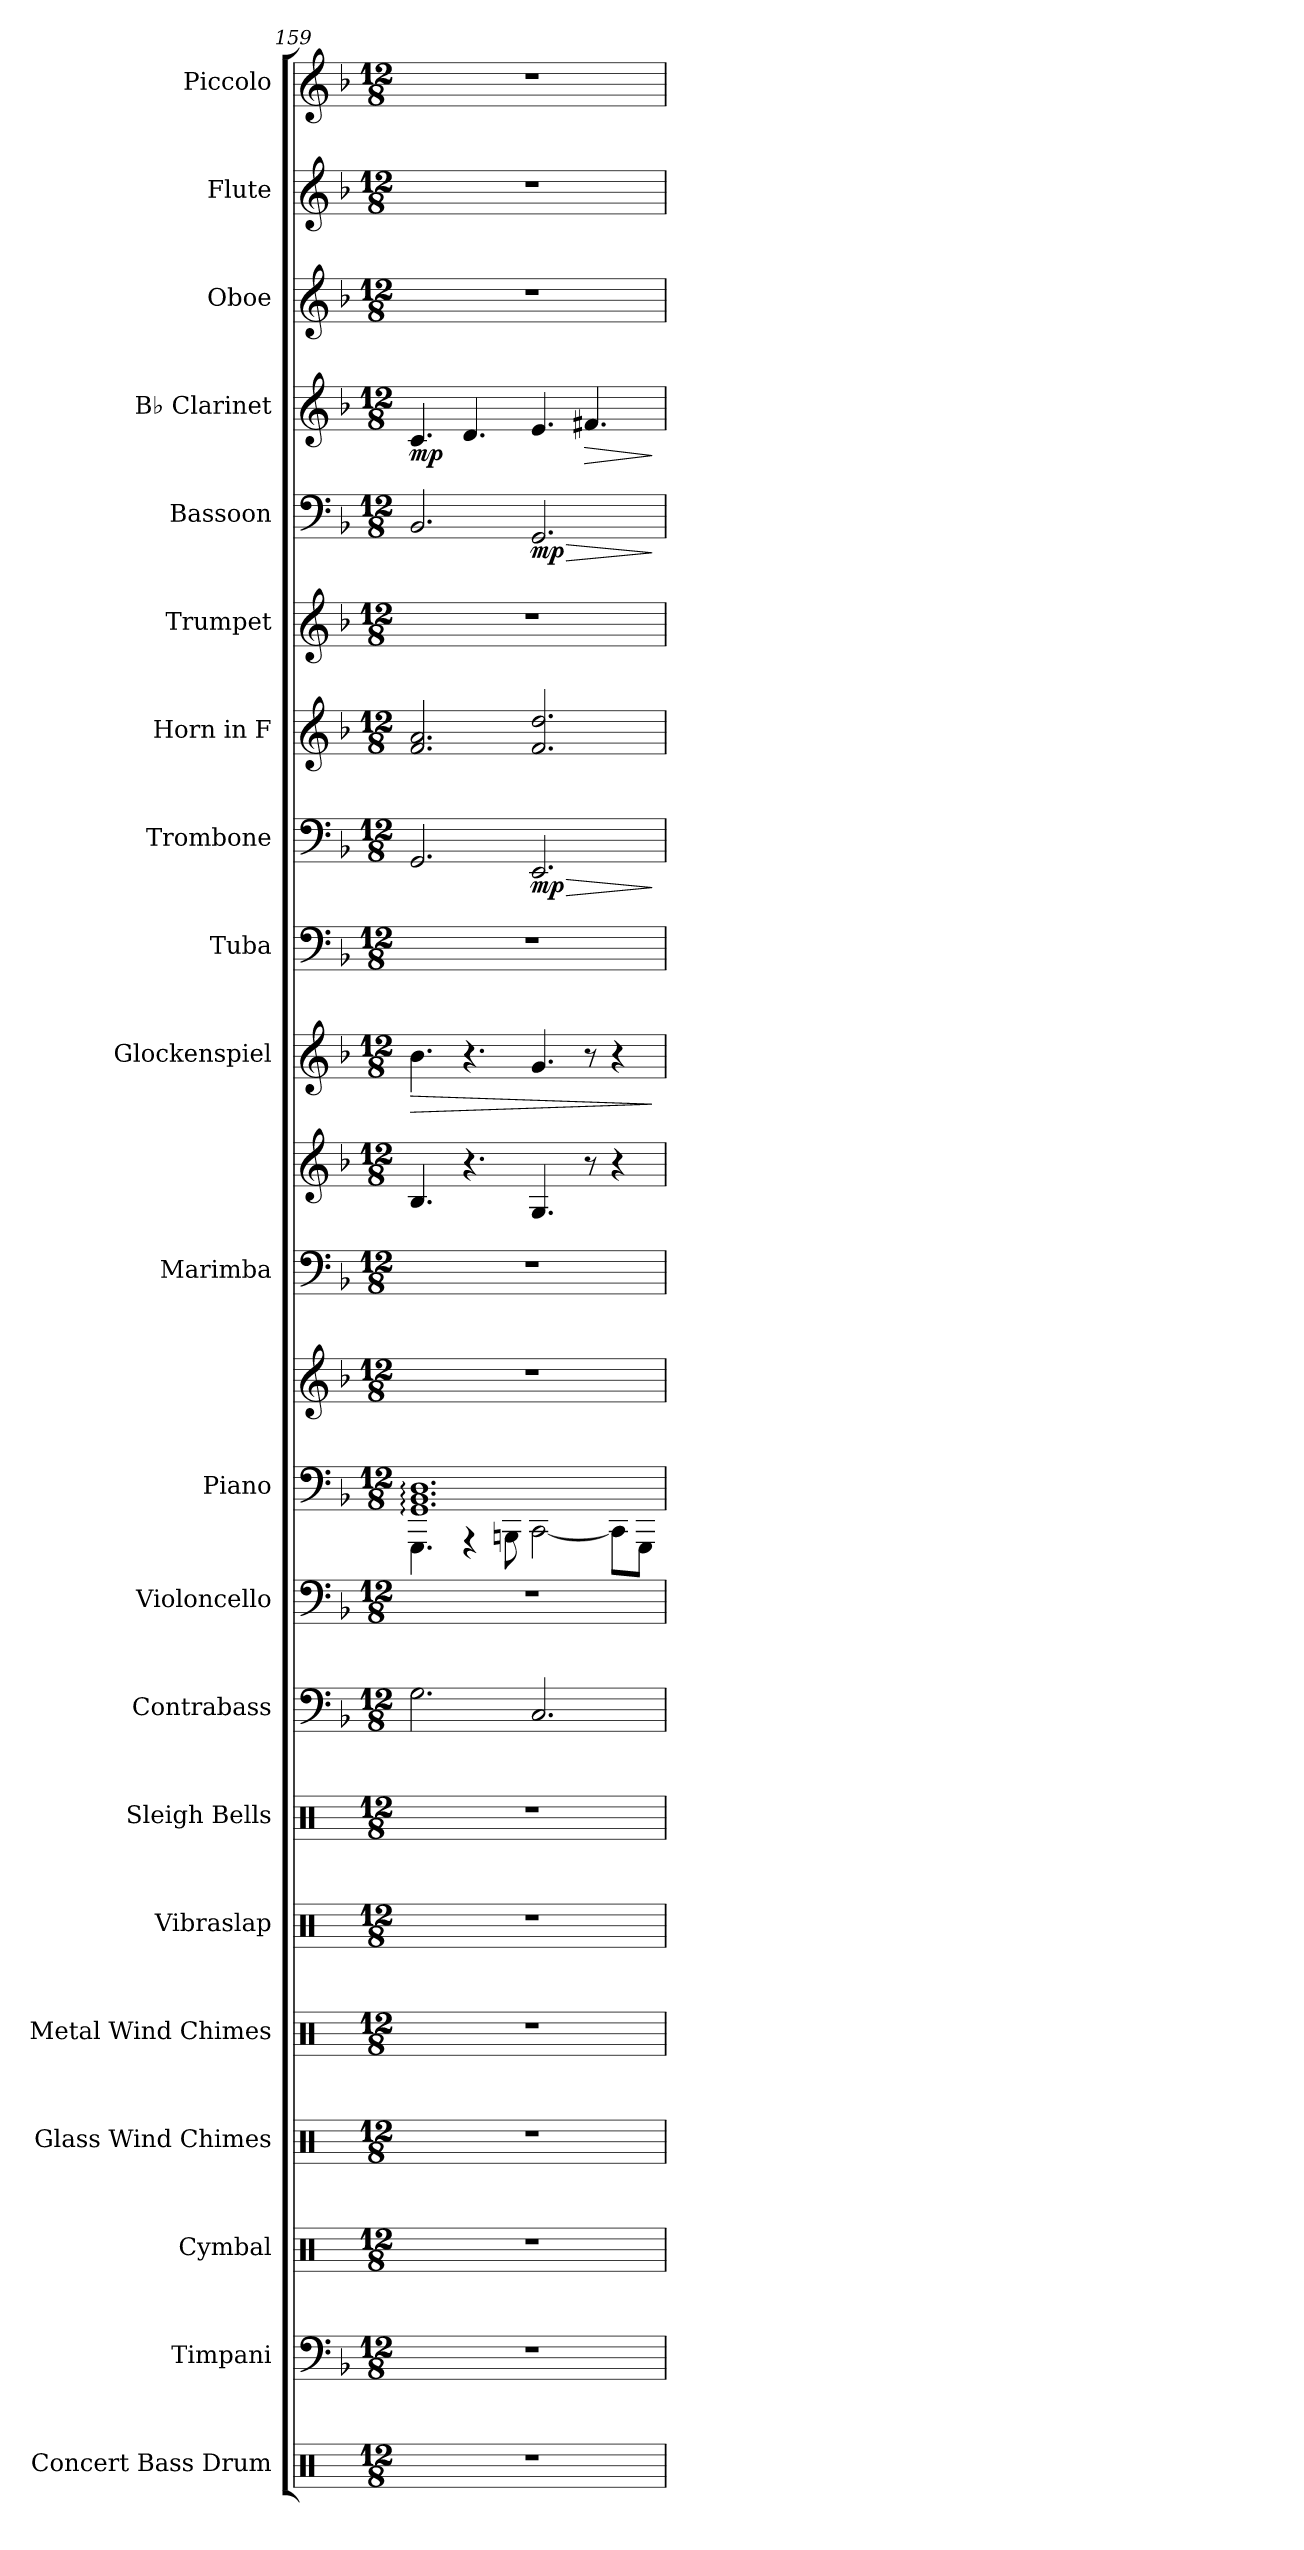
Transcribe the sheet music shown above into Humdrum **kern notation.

**kern	**kern	**kern	**kern	**kern	**kern	**kern	**kern	**kern	**kern	**kern	**kern	**kern	**kern	**dynam	**kern	**dynam	**kern	**dynam	**kern	**kern	**kern	**dynam	**kern	**dynam	**kern	**kern	**kern
*part21	*part20	*part19	*part18	*part17	*part16	*part15	*part14	*part13	*part12	*part12	*part11	*part11	*part10	*part10	*part9	*part9	*part8	*part8	*part7	*part6	*part5	*part5	*part4	*part4	*part3	*part2	*part1
*staff23	*staff22	*staff21	*staff20	*staff19	*staff18	*staff17	*staff16	*staff15	*staff14	*staff13	*staff12	*staff11	*staff10	*staff10	*staff9	*staff9	*staff8	*staff8	*staff7	*staff6	*staff5	*staff5	*staff4	*staff4	*staff3	*staff2	*staff1
*I"Concert Bass Drum	*I"Timpani	*I"Cymbal	*I"Glass Wind Chimes	*I"Metal Wind Chimes	*I"Vibraslap	*I"Sleigh Bells	*I"Contrabass	*I"Violoncello	*I"Piano	*	*I"Marimba	*	*I"Glockenspiel	*	*I"Tuba	*	*I"Trombone	*	*I"Horn in F	*I"Trumpet	*I"Bassoon	*	*I"B♭ Clarinet	*	*I"Oboe	*I"Flute	*I"Piccolo
*I'Con. BD	*I'Timp.	*I'Cym.	*I'Gl. Wn Ch.	*I'Met. Wn Ch.	*I'Vibslp.	*I'Sle. Be.	*I'Cb.	*I'Vc.	*I'Pno.	*	*I'Mrm.	*	*I'Glock.	*	*I'Tba.	*	*I'Tbn.	*	*	*I'Tpt.	*I'Bsn.	*	*I'B♭ Cl.	*	*I'Ob.	*I'Fl.	*I'Picc.
*clefX	*clefF4	*clefX	*clefX	*clefX	*clefX	*clefX	*clefF4	*clefF4	*clefF4	*clefG2	*clefF4	*clefG2	*clefG2	*	*clefF4	*	*clefF4	*	*clefG2	*clefG2	*clefF4	*	*clefG2	*	*clefG2	*clefG2	*clefG2
*	*	*	*	*	*	*	*ITrd7c12	*	*	*	*	*	*ITrd-14c-24	*	*	*	*	*	*ITrd4c7	*ITrd1c2	*	*	*ITrd1c2	*	*	*	*ITrd-7c-12
*k[]	*k[b-]	*k[]	*k[]	*k[]	*k[]	*k[]	*k[b-]	*k[b-]	*k[b-]	*k[b-]	*k[b-]	*k[b-]	*k[b-]	*	*k[b-]	*	*k[b-]	*	*k[b-e-]	*k[b-e-a-]	*k[b-]	*	*k[b-e-a-]	*	*k[b-]	*k[b-]	*k[b-]
*M12/8	*M12/8	*M12/8	*M12/8	*M12/8	*M12/8	*M12/8	*M12/8	*M12/8	*M12/8	*M12/8	*M12/8	*M12/8	*M12/8	*	*M12/8	*	*M12/8	*	*M12/8	*M12/8	*M12/8	*	*M12/8	*	*M12/8	*M12/8	*M12/8
=159	=159	=159	=159	=159	=159	=159	=159	=159	=159	=159	=159	=159	=159	=159	=159	=159	=159	=159	=159	=159	=159	=159	=159	=159	=159	=159	=159
*	*	*	*	*	*	*	*	*	*^	*	*	*	*	*	*	*	*	*	*	*	*	*	*	*	*	*	*
!	!	!	!	!	!	!	!	!	!	!	!	!	!	!	!LO:HP:b	!	!LO:DY:b	!	!	!	!	!	!	!	!	!	!	!
!	!	!	!	!	!	!	!	!	!	!	!	!	!	!	!	!	!LO:DY:n=1:b	!	!	!	!	!	!	!	!LO:DY:b	!	!	!
1.r	1.r	1.r	1.r	1.r	1.r	1.r	2.GG\	1.r	1.GG: 1.BB-: 1.D:	4.GGG\	1.r	1.r	4.B-/	4.bbb-\	>	1.r	p other-dynamics	2.GG/	.	2.B-/ 2.d/	1.r	2.BB-/	.	4.B-/	mp	1.r	1.r	1.r
.	.	.	.	.	.	.	.	.	.	4r	.	.	4.r	4.r	.	.	.	.	.	.	.	.	.	4.c/	.	.	.	.
.	.	.	.	.	.	.	.	.	.	8BBBn\	.	.	.	.	.	.	.	.	.	.	.	.	.	.	.	.	.	.
!	!	!	!	!	!	!	!	!	!	!	!	!	!	!	!	!	!	!	!LO:HP:b	!	!	!	!LO:HP:b	!	!	!	!	!
!	!	!	!	!	!	!	!	!	!	!	!	!	!	!	!	!	!	!	!LO:DY:n=1:b	!	!	!	!LO:DY:n=1:b	!	!	!	!	!
.	.	.	.	.	.	.	2.CC/	.	.	[2CC\	.	.	4.G/	4.ggg/	.	.	.	2.EE/	> mp	2.B-/ 2.g/	.	2.GG/	> mp	4.d/	.	.	.	.
!	!	!	!	!	!	!	!	!	!	!	!	!	!	!	!	!	!	!	!	!	!	!	!	!	!LO:HP:b	!	!	!
.	.	.	.	.	.	.	.	.	.	.	.	.	8r	8r	.	.	.	.	.	.	.	.	.	4.en/	>	.	.	.
.	.	.	.	.	.	.	.	.	.	8CC\L]	.	.	4r	4r	.	.	.	.	.	.	.	.	.	.	.	.	.	.
.	.	.	.	.	.	.	.	.	.	8GGG\J	.	.	.	.	.	.	.	.	.	.	.	.	.	.	.	.	.	.
*	*	*	*	*	*	*	*	*	*v	*v	*	*	*	*	*	*	*	*	*	*	*	*	*	*	*	*	*	*
.	.	.	.	.	.	.	.	.	.	.	.	.	.	]	.	.	.	]	.	.	.	]	.	]	.	.	.
=	=	=	=	=	=	=	=	=	=	=	=	=	=	=	=	=	=	=	=	=	=	=	=	=	=	=	=
*-	*-	*-	*-	*-	*-	*-	*-	*-	*-	*-	*-	*-	*-	*-	*-	*-	*-	*-	*-	*-	*-	*-	*-	*-	*-	*-	*-
